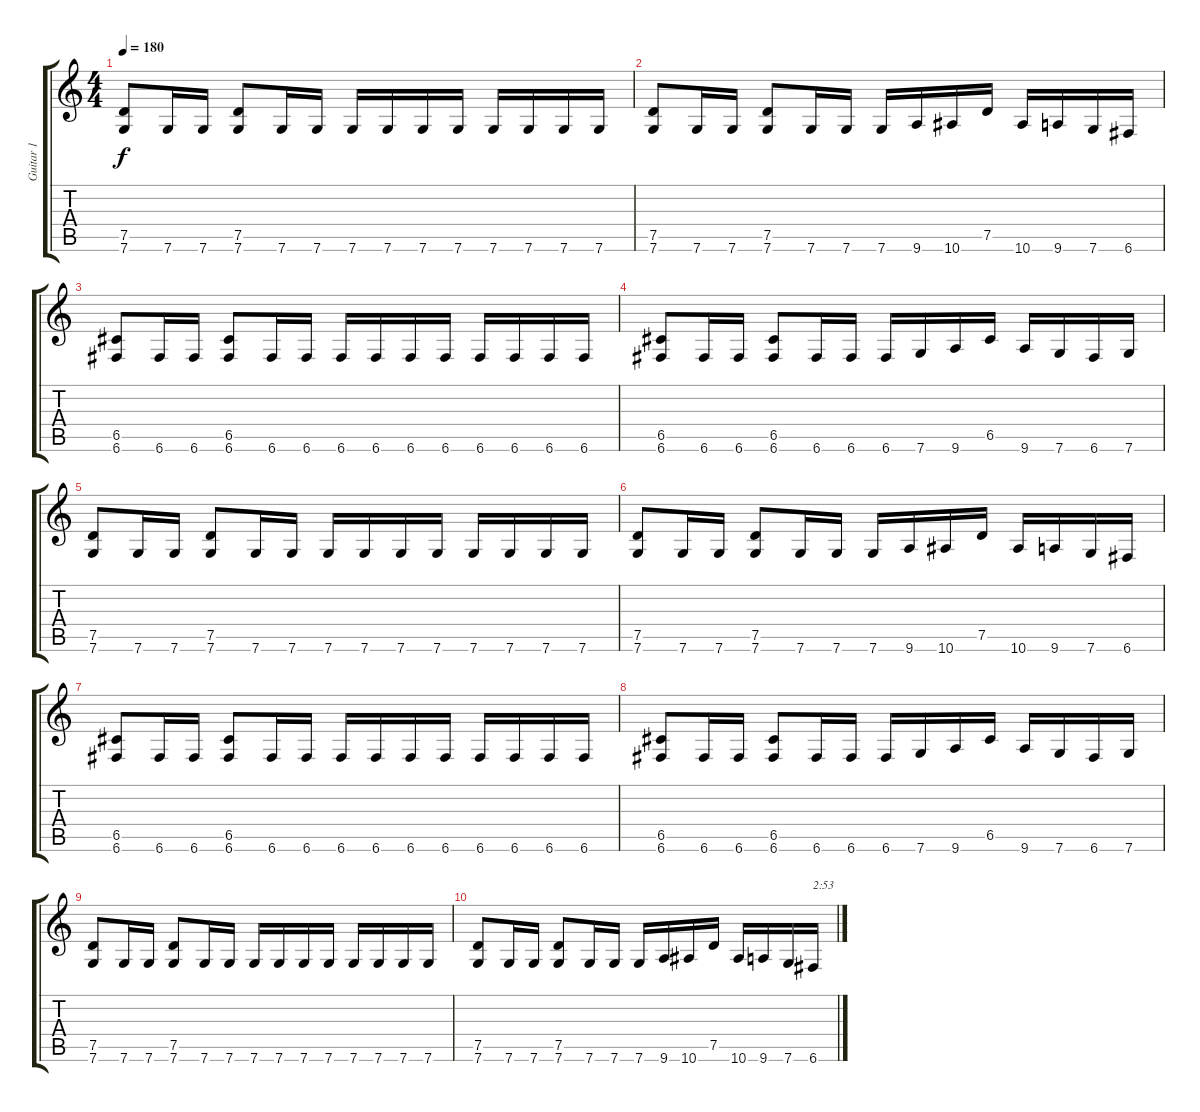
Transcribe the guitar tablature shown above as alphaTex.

\track ("Guitar 1" "Guitar 1") {instrument overdrivenguitar}
\staff {score tabs}
\tuning (D4 A3 F3 C3 G2 C2) {hide}
\ts (4 4)
\tempo 180
\clef g2
\ks c
(7.5 7.6).8{dy f} 7.6.16 7.6.16 (7.5 7.6).8 7.6.16 7.6.16 7.6.16 7.6.16 7.6.16 7.6.16 7.6.16 7.6.16 7.6.16 7.6.16 |
(7.5 7.6).8 7.6.16 7.6.16 (7.5 7.6).8 7.6.16 7.6.16 7.6.16 9.6.16 10.6.16 7.5.16 10.6.16 9.6.16 7.6.16 6.6.16 |
(6.5 6.6).8{volume 12} 6.6.16 6.6.16 (6.5 6.6).8{volume 11} 6.6.16 6.6.16 6.6.16{volume 10} 6.6.16 6.6.16 6.6.16 6.6.16{volume 9} 6.6.16 6.6.16 6.6.16 |
(6.5 6.6).8{volume 8} 6.6.16 6.6.16 (6.5 6.6).8 6.6.16 6.6.16 6.6.16{volume 7} 7.6.16 9.6.16 6.5.16 9.6.16 7.6.16 6.6.16 7.6.16 |
(7.5 7.6).8{volume 6} 7.6.16 7.6.16 (7.5 7.6).8 7.6.16 7.6.16 7.6.16 7.6.16 7.6.16 7.6.16 7.6.16 7.6.16 7.6.16 7.6.16 |
(7.5 7.6).8{volume 5} 7.6.16 7.6.16 (7.5 7.6).8 7.6.16 7.6.16 7.6.16 9.6.16 10.6.16 7.5.16 10.6.16 9.6.16 7.6.16 6.6.16 |
(6.5 6.6).8 6.6.16 6.6.16 (6.5 6.6).8 6.6.16 6.6.16 6.6.16{volume 4} 6.6.16 6.6.16 6.6.16 6.6.16 6.6.16 6.6.16 6.6.16 |
(6.5 6.6).8 6.6.16 6.6.16 (6.5 6.6).8 6.6.16 6.6.16 6.6.16{volume 3} 7.6.16 9.6.16 6.5.16 9.6.16 7.6.16 6.6.16 7.6.16 |
(7.5 7.6).8 7.6.16 7.6.16 (7.5 7.6).8 7.6.16 7.6.16 7.6.16{volume 2} 7.6.16 7.6.16 7.6.16 7.6.16 7.6.16 7.6.16 7.6.16 |
(7.5 7.6).8{volume 1} 7.6.16 7.6.16 (7.5 7.6).8 7.6.16 7.6.16 7.6.16 9.6.16 10.6.16 7.5.16 10.6.16 9.6.16 7.6.16 6.6.16{txt "2:53"}
